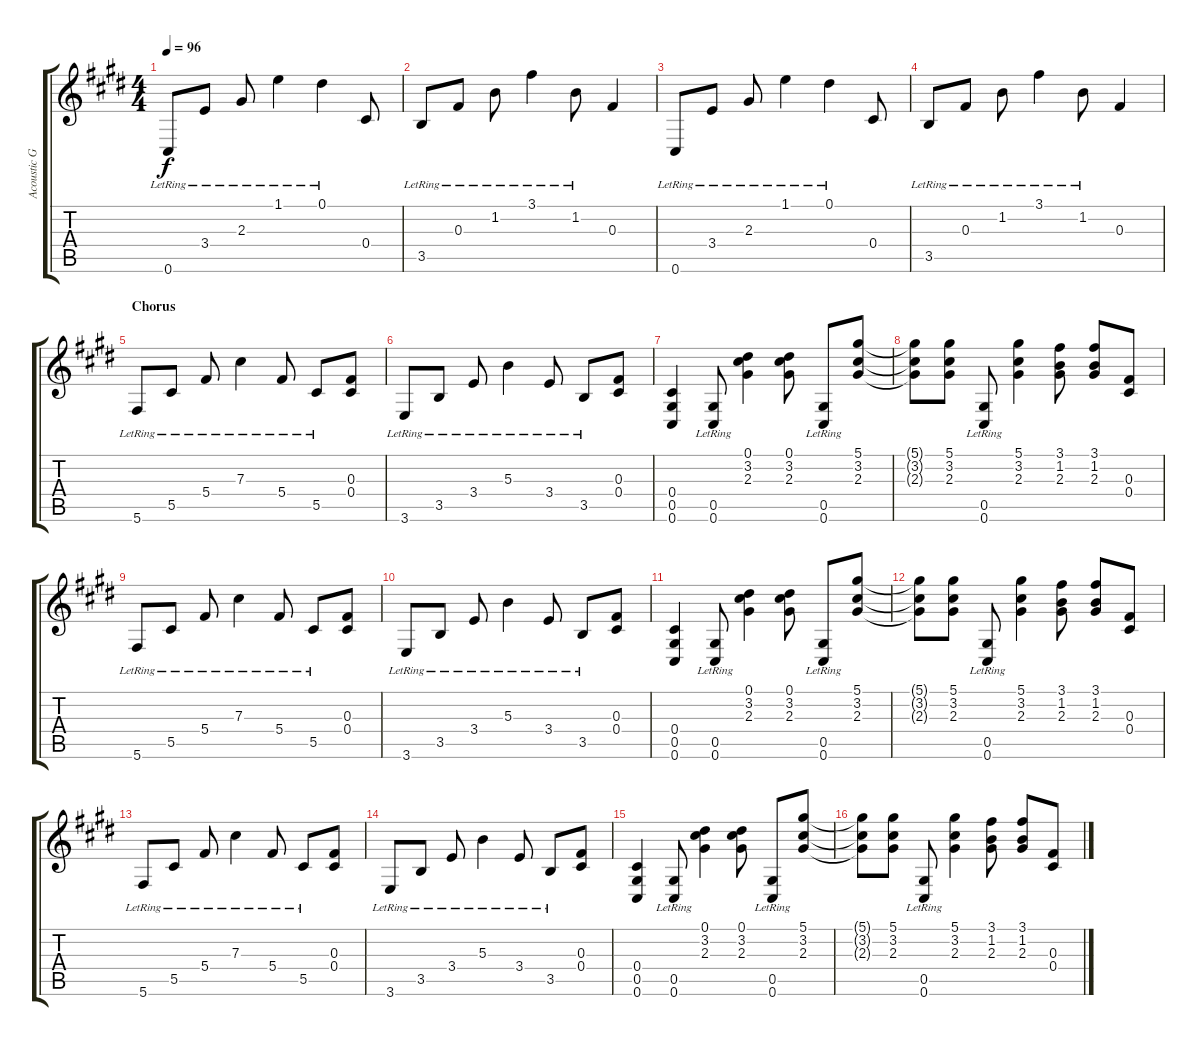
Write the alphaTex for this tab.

\track ("Acoustic Guitar" "Acoustic G") {instrument acousticguitarsteel}
\staff {score tabs}
\tuning (Eb4 Bb3 Gb3 Db3 Ab2 Db2) {hide}
\ts (4 4)
\tempo 96
\clef g2
\ks e
0.6{lr}.8{dy f} 3.4{lr}.8 2.3{lr}.8 1.1{lr}.4 0.1{lr}.4 0.4.8 |
3.5{lr}.8 0.3{lr}.8 1.2{lr}.8 3.1{lr}.4 1.2{lr}.8 0.3.4 |
0.6{lr}.8 3.4{lr}.8 2.3{lr}.8 1.1{lr}.4 0.1{lr}.4 0.4.8 |
3.5{lr}.8 0.3{lr}.8 1.2{lr}.8 3.1{lr}.4 1.2{lr}.8 0.3.4 |
\section ("" "Chorus")
5.6{lr}.8 5.5{lr}.8 5.4{lr}.8 7.3{lr}.4 5.4{lr}.8 5.5{lr}.8 (0.3 0.4).8 |
3.6{lr}.8 3.5{lr}.8 3.4{lr}.8 5.3{lr}.4 3.4{lr}.8 3.5{lr}.8 (0.3 0.4).8 |
(0.4 0.5 0.6).4 (0.5{lr} 0.6{lr}).8 (0.1 3.2 2.3).4 (0.1 3.2 2.3).8 (0.5{lr} 0.6{lr}).8 (5.1 3.2 2.3).8 |
(5.1{t} 3.2{t} 2.3{t}).8 (5.1 3.2 2.3).8 (0.5{lr} 0.6{lr}).8 (5.1 3.2 2.3).4 (3.1 1.2 2.3).8 (3.1 1.2 2.3).8 (0.3 0.4).8 |
5.6{lr}.8 5.5{lr}.8 5.4{lr}.8 7.3{lr}.4 5.4{lr}.8 5.5{lr}.8 (0.3 0.4).8 |
3.6{lr}.8 3.5{lr}.8 3.4{lr}.8 5.3{lr}.4 3.4{lr}.8 3.5{lr}.8 (0.3 0.4).8 |
(0.4 0.5 0.6).4 (0.5{lr} 0.6{lr}).8 (0.1 3.2 2.3).4 (0.1 3.2 2.3).8 (0.5{lr} 0.6{lr}).8 (5.1 3.2 2.3).8 |
(5.1{t} 3.2{t} 2.3{t}).8 (5.1 3.2 2.3).8 (0.5{lr} 0.6{lr}).8 (5.1 3.2 2.3).4 (3.1 1.2 2.3).8 (3.1 1.2 2.3).8 (0.3 0.4).8 |
5.6{lr}.8 5.5{lr}.8 5.4{lr}.8 7.3{lr}.4 5.4{lr}.8 5.5{lr}.8 (0.3 0.4).8 |
3.6{lr}.8 3.5{lr}.8 3.4{lr}.8 5.3{lr}.4 3.4{lr}.8 3.5{lr}.8 (0.3 0.4).8 |
(0.4 0.5 0.6).4 (0.5{lr} 0.6{lr}).8 (0.1 3.2 2.3).4 (0.1 3.2 2.3).8 (0.5{lr} 0.6{lr}).8 (5.1 3.2 2.3).8 |
(5.1{t} 3.2{t} 2.3{t}).8 (5.1 3.2 2.3).8 (0.5{lr} 0.6{lr}).8 (5.1 3.2 2.3).4 (3.1 1.2 2.3).8 (3.1 1.2 2.3).8 (0.3 0.4).8
